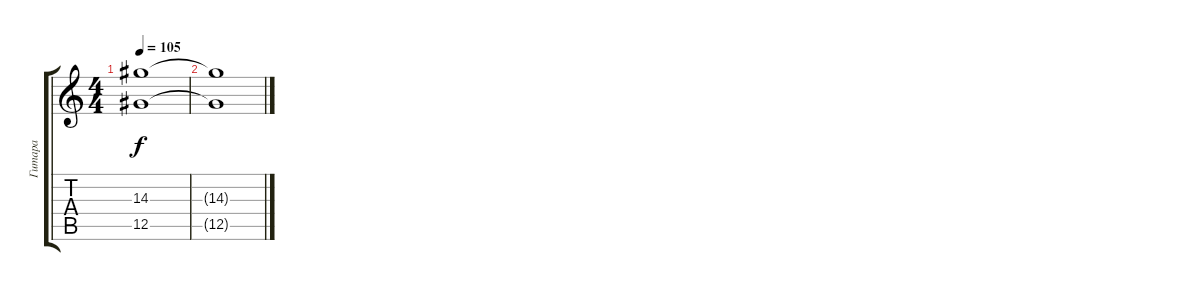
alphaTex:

\track ("Гитара" "Гитара") {instrument distortionguitar}
\staff {score tabs}
\tuning (Eb4 Bb3 Gb3 Db3 Ab2 Db2) {hide}
\ts (4 4)
\tempo 105
\clef g2
\ks c
(14.3{t} 12.5{t}).1{dy f} |
(14.3{t} 12.5{t}).1
